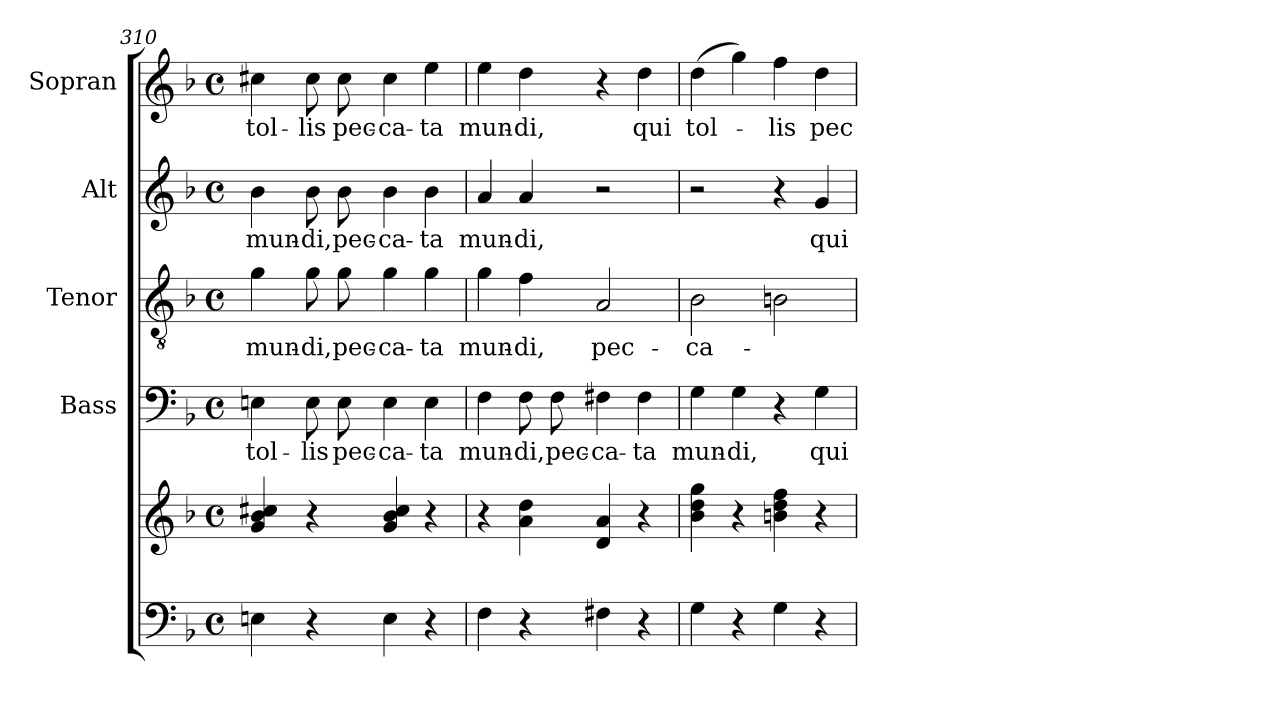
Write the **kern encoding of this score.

**kern	**kern	**kern	**text	**kern	**text	**kern	**text	**kern	**text
*part5	*part5	*part4	*part4	*part3	*part3	*part2	*part2	*part1	*part1
*staff6	*staff5	*staff4	*staff4	*staff3	*staff3	*staff2	*staff2	*staff1	*staff1
*	*	*I"Bass	*	*I"Tenor	*	*I"Alt	*	*I"Sopran	*
*	*	*I'B.	*	*I'T.	*	*I'A.	*	*I'S.	*
*clefF4	*clefG2	*clefF4	*	*clefGv2	*	*clefG2	*	*clefG2	*
*k[b-]	*k[b-]	*k[b-]	*	*k[b-]	*	*k[b-]	*	*k[b-]	*
*F:	*F:	*F:	*	*F:	*	*F:	*	*F:	*
*M4/4	*M4/4	*M4/4	*	*M4/4	*	*M4/4	*	*M4/4	*
*met(c)	*met(c)	*met(c)	*	*met(c)	*	*met(c)	*	*met(c)	*
=310	=310	=310	=310	=310	=310	=310	=310	=310	=310
!	!	!	!LO:LY:b	!	!LO:LY:b	!	!LO:LY:b	!	!LO:LY:b
4En\	4g/ 4b-/ 4cc#X/	4En\	tol-	4g\	mun-	4b-\	mun-	4cc#X\	tol-
!	!	!	!LO:LY:b	!	!LO:LY:b	!	!LO:LY:b	!	!LO:LY:b
4r	4r	8E\	-lis	8g\	-di,	8b-\	-di,	8cc#\	-lis
!	!	!	!LO:LY:b	!	!LO:LY:b	!	!LO:LY:b	!	!LO:LY:b
.	.	8E\	pec-	8g\	pec-	8b-\	pec-	8cc#\	pec-
!	!	!	!LO:LY:b	!	!LO:LY:b	!	!LO:LY:b	!	!LO:LY:b
4E\	4g/ 4b-/ 4cc#/	4E\	-ca-	4g\	-ca-	4b-\	-ca-	4cc#\	-ca-
!	!	!	!LO:LY:b	!	!LO:LY:b	!	!LO:LY:b	!	!LO:LY:b
4r	4r	4E\	-ta	4g\	-ta	4b-\	-ta	4ee\	-ta
=311	=311	=311	=311	=311	=311	=311	=311	=311	=311
!	!	!	!LO:LY:b	!	!LO:LY:b	!	!LO:LY:b	!	!LO:LY:b
4F\	4r	4F\	mun-	4g\	mun-	4a/	mun-	4ee\	mun-
!	!	!	!LO:LY:b	!	!LO:LY:b	!	!LO:LY:b	!	!LO:LY:b
4r	4a\ 4dd\	8F\	-di,	4f\	-di,	4a/	-di,	4dd\	-di,
!	!	!	!LO:LY:b	!	!	!	!	!	!
.	.	8F\	pec-	.	.	.	.	.	.
!	!	!	!LO:LY:b	!	!LO:LY:b	!	!	!	!
4F#X\	4d/ 4a/	4F#X\	-ca-	2A/	pec-	2r	.	4r	.
!	!	!	!LO:LY:b	!	!	!	!	!	!LO:LY:b
4r	4r	4F#\	-ta	.	.	.	.	4dd\	qui
!!LO:LB:g=z
=312	=312	=312	=312	=312	=312	=312	=312	=312	=312
!	!	!	!LO:LY:b	!	!LO:LY:b	!	!	!	!LO:LY:b
4G\	4b-\ 4dd\ 4gg\	4G\	mun-	2B-\	-ca-	2r	.	(>4dd\	tol-
!	!	!	!LO:LY:b	!	!	!	!	!	!
4r	4r	4G\	-di,	.	.	.	.	4gg\)	.
!	!	!	!	!	!	!	!	!	!LO:LY:b
4G\	4bn\ 4dd\ 4ff\	4r	.	2Bn\	.	4r	.	4ff\	-lis
!	!	!	!LO:LY:b	!	!	!	!LO:LY:b	!	!LO:LY:b
4r	4r	4G\	qui	.	.	4g/	qui	4dd\	pec-
=	=	=	=	=	=	=	=	=	=
*-	*-	*-	*-	*-	*-	*-	*-	*-	*-
